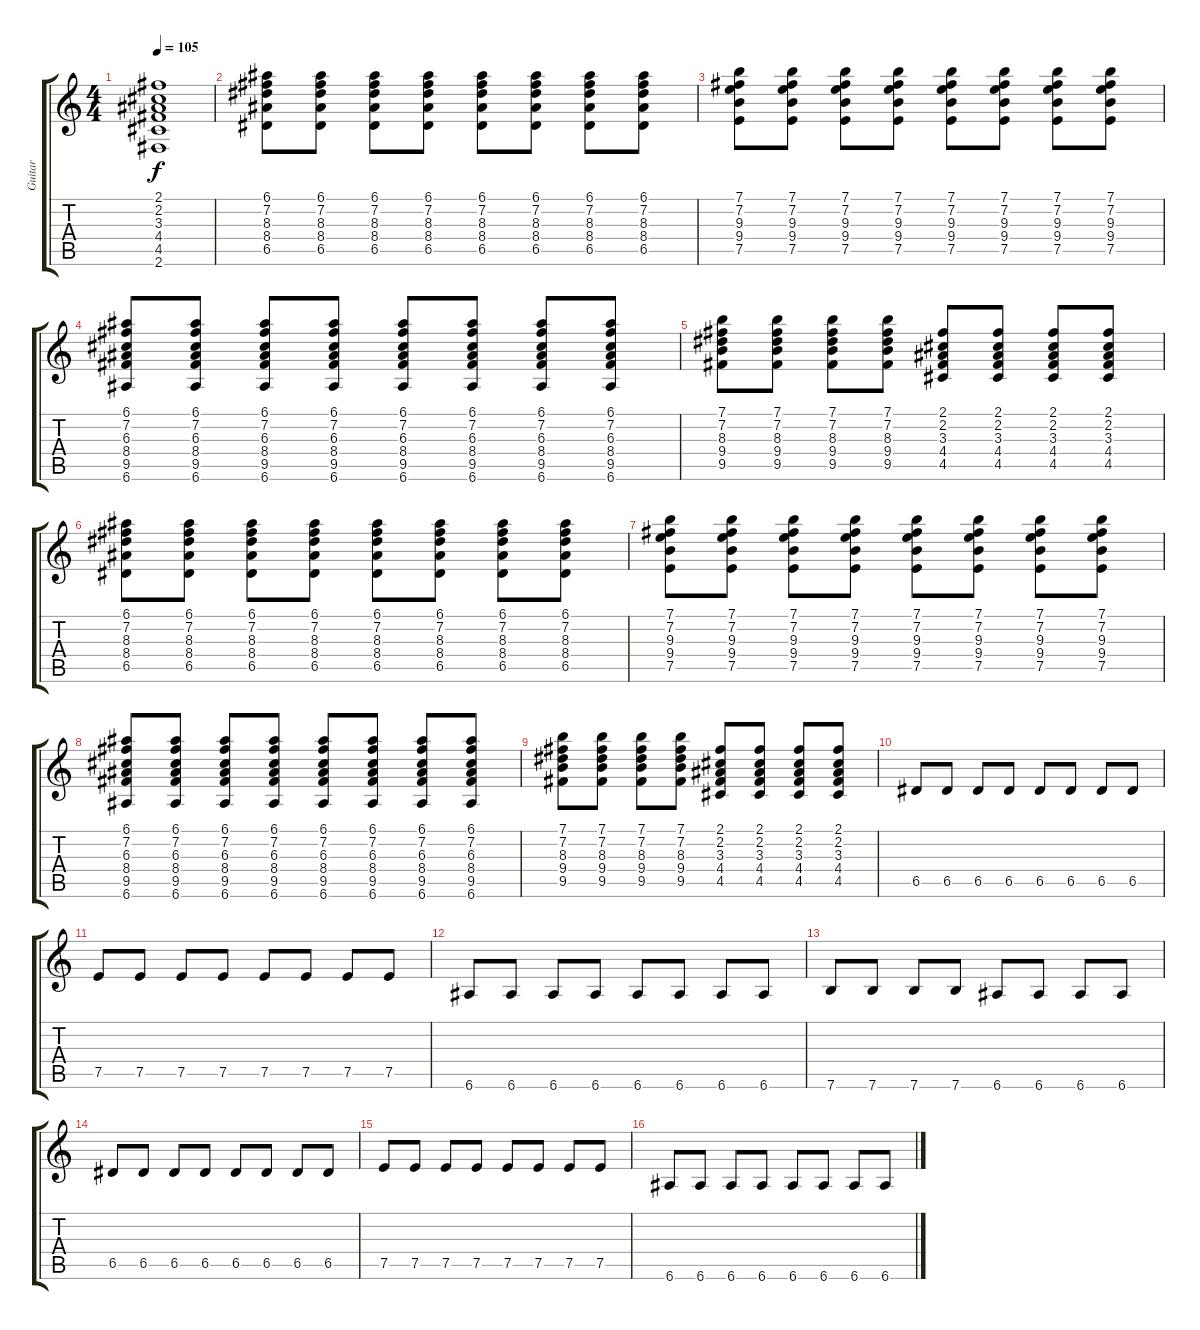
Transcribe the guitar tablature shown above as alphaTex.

\track ("Guitar" "Guitar") {instrument distortionguitar}
\staff {score tabs}
\tuning (E4 B3 G3 D3 A2 E2) {hide}
\ts (4 4)
\tempo 105
\clef g2
\ks c
(2.1 2.2 3.3 4.4 4.5 2.6).1{dy f} |
(6.1 7.2 8.3 8.4 6.5).8{instrument distortionguitar} (6.1 7.2 8.3 8.4 6.5).8 (6.1 7.2 8.3 8.4 6.5).8 (6.1 7.2 8.3 8.4 6.5).8 (6.1 7.2 8.3 8.4 6.5).8 (6.1 7.2 8.3 8.4 6.5).8 (6.1 7.2 8.3 8.4 6.5).8 (6.1 7.2 8.3 8.4 6.5).8 |
(7.1 7.2 9.3 9.4 7.5).8 (7.1 7.2 9.3 9.4 7.5).8 (7.1 7.2 9.3 9.4 7.5).8 (7.1 7.2 9.3 9.4 7.5).8 (7.1 7.2 9.3 9.4 7.5).8 (7.1 7.2 9.3 9.4 7.5).8 (7.1 7.2 9.3 9.4 7.5).8 (7.1 7.2 9.3 9.4 7.5).8 |
(6.1 7.2 6.3 8.4 9.5 6.6).8 (6.1 7.2 6.3 8.4 9.5 6.6).8 (6.1 7.2 6.3 8.4 9.5 6.6).8 (6.1 7.2 6.3 8.4 9.5 6.6).8 (6.1 7.2 6.3 8.4 9.5 6.6).8 (6.1 7.2 6.3 8.4 9.5 6.6).8 (6.1 7.2 6.3 8.4 9.5 6.6).8 (6.1 7.2 6.3 8.4 9.5 6.6).8 |
(7.1 7.2 8.3 9.4 9.5).8 (7.1 7.2 8.3 9.4 9.5).8 (7.1 7.2 8.3 9.4 9.5).8 (7.1 7.2 8.3 9.4 9.5).8 (2.1 2.2 3.3 4.4 4.5).8 (2.1 2.2 3.3 4.4 4.5).8 (2.1 2.2 3.3 4.4 4.5).8 (2.1 2.2 3.3 4.4 4.5).8 |
(6.1 7.2 8.3 8.4 6.5).8 (6.1 7.2 8.3 8.4 6.5).8 (6.1 7.2 8.3 8.4 6.5).8 (6.1 7.2 8.3 8.4 6.5).8 (6.1 7.2 8.3 8.4 6.5).8 (6.1 7.2 8.3 8.4 6.5).8 (6.1 7.2 8.3 8.4 6.5).8 (6.1 7.2 8.3 8.4 6.5).8 |
(7.1 7.2 9.3 9.4 7.5).8 (7.1 7.2 9.3 9.4 7.5).8 (7.1 7.2 9.3 9.4 7.5).8 (7.1 7.2 9.3 9.4 7.5).8 (7.1 7.2 9.3 9.4 7.5).8 (7.1 7.2 9.3 9.4 7.5).8 (7.1 7.2 9.3 9.4 7.5).8 (7.1 7.2 9.3 9.4 7.5).8 |
(6.1 7.2 6.3 8.4 9.5 6.6).8 (6.1 7.2 6.3 8.4 9.5 6.6).8 (6.1 7.2 6.3 8.4 9.5 6.6).8 (6.1 7.2 6.3 8.4 9.5 6.6).8 (6.1 7.2 6.3 8.4 9.5 6.6).8 (6.1 7.2 6.3 8.4 9.5 6.6).8 (6.1 7.2 6.3 8.4 9.5 6.6).8 (6.1 7.2 6.3 8.4 9.5 6.6).8 |
(7.1 7.2 8.3 9.4 9.5).8 (7.1 7.2 8.3 9.4 9.5).8 (7.1 7.2 8.3 9.4 9.5).8 (7.1 7.2 8.3 9.4 9.5).8 (2.1 2.2 3.3 4.4 4.5).8 (2.1 2.2 3.3 4.4 4.5).8 (2.1 2.2 3.3 4.4 4.5).8 (2.1 2.2 3.3 4.4 4.5).8 |
6.5.8 6.5.8 6.5.8 6.5.8 6.5.8 6.5.8 6.5.8 6.5.8 |
7.5.8 7.5.8 7.5.8 7.5.8 7.5.8 7.5.8 7.5.8 7.5.8 |
6.6.8 6.6.8 6.6.8 6.6.8 6.6.8 6.6.8 6.6.8 6.6.8 |
7.6.8 7.6.8 7.6.8 7.6.8 6.6.8 6.6.8 6.6.8 6.6.8 |
6.5.8 6.5.8 6.5.8 6.5.8 6.5.8 6.5.8 6.5.8 6.5.8 |
7.5.8 7.5.8 7.5.8 7.5.8 7.5.8 7.5.8 7.5.8 7.5.8 |
6.6.8 6.6.8 6.6.8 6.6.8 6.6.8 6.6.8 6.6.8 6.6.8
